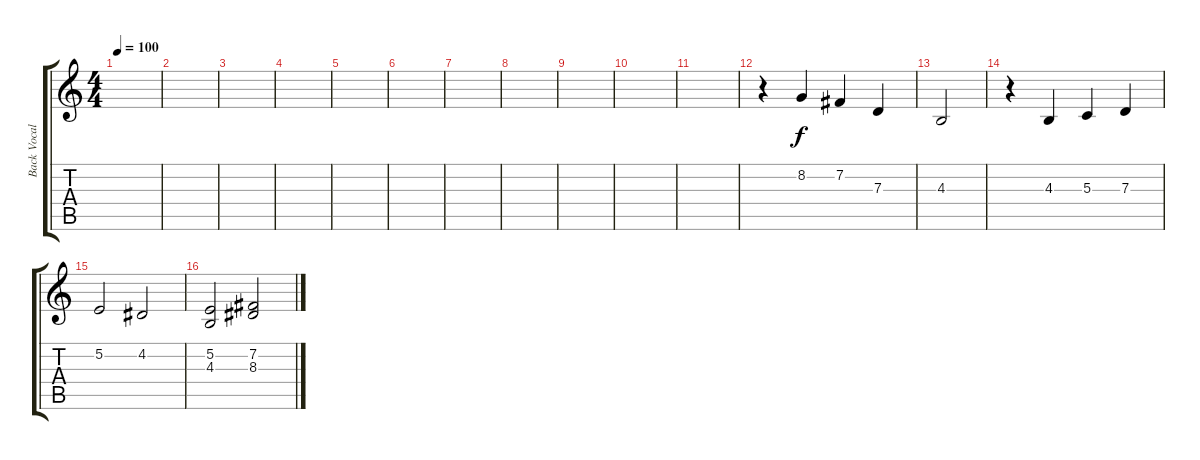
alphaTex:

\track ("Back Vocals" "Back Vocal") {instrument choiraahs}
\staff {score tabs}
\tuning (E4 B3 G3 D3 A2 E2) {hide}
\ts (4 4)
\tempo 100
\clef g2
\ks c
|
|
|
|
|
|
|
|
|
|
|
r.4 8.2.4 7.2.4 7.3.4 |
4.3.2 |
r.4 4.3.4 5.3.4 7.3.4 |
5.2.2 4.2.2 |
(5.2 4.3).2 (7.2 8.3).2
